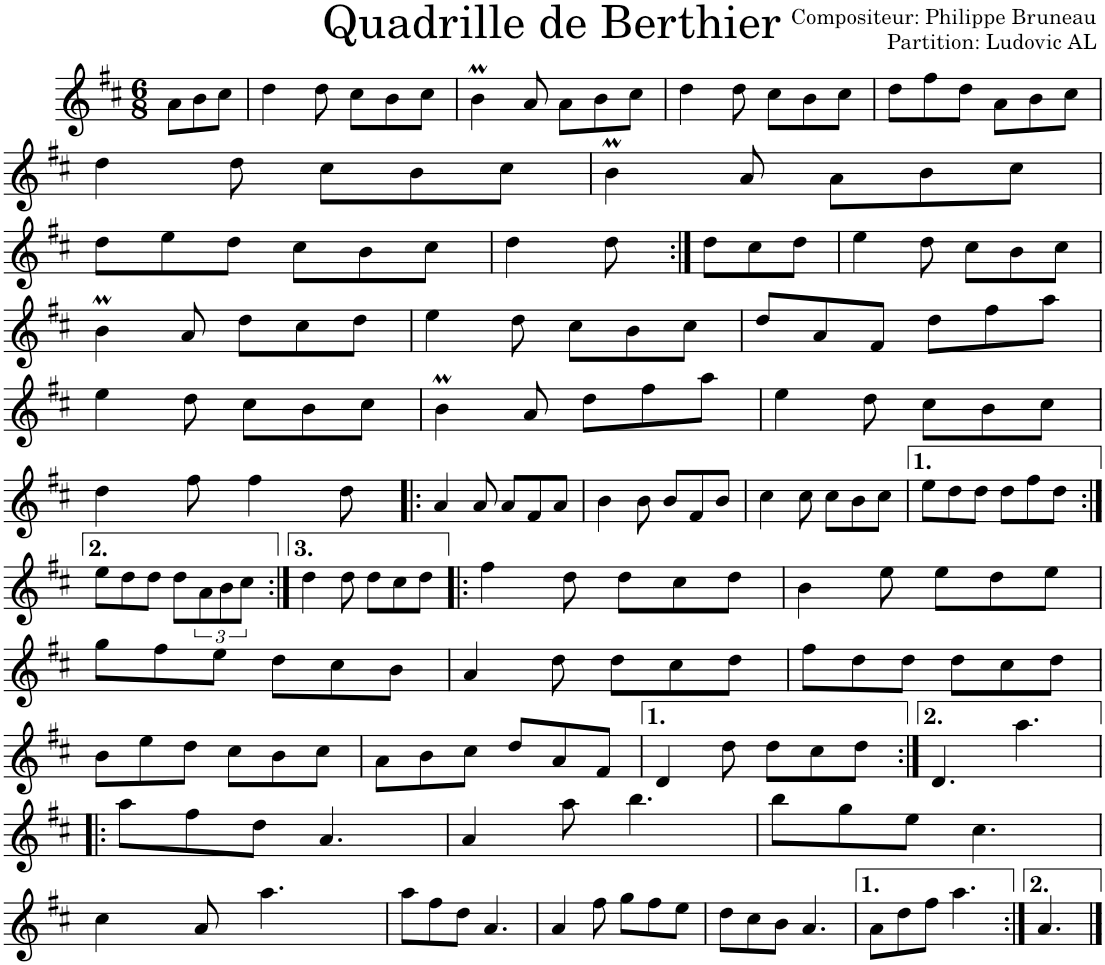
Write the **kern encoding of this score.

**kern
*part1
*staff1
*I"Violon
*I'Vln.
*clefG2
*k[f#c#]
*M6/8
=1
8a\L
8b\
8cc#\J
=2
4dd\
8dd\
8cc#\L
8b\
8cc#\J
=3
4bM\
8a/
8a\L
8b\
8cc#\J
=4
4dd\
8dd\
8cc#\L
8b\
8cc#\J
=5
8dd\L
8ff#\
8dd\J
8a\L
8b\
8cc#\J
!!LO:LB:g=z
=6
4dd\
8dd\
8cc#\L
8b\
8cc#\J
=7
4bM\
8a/
8a\L
8b\
8cc#\J
!!LO:LB:g=z
=8
8dd\L
8ee\
8dd\J
8cc#\L
8b\
8cc#\J
=9
4dd\
8dd\
=10:|!
8dd\L
8cc#\
8dd\J
=11
4ee\
8dd\
8cc#\L
8b\
8cc#\J
!!LO:LB:g=z
=12
4bM\
8a/
8dd\L
8cc#\
8dd\J
=13
4ee\
8dd\
8cc#\L
8b\
8cc#\J
=14
8dd/L
8a/
8f#/J
8dd\L
8ff#\
8aa\J
!!LO:LB:g=z
=15
4ee\
8dd\
8cc#\L
8b\
8cc#\J
=16
4bM\
8a/
8dd\L
8ff#\
8aa\J
=17
4ee\
8dd\
8cc#\L
8b\
8cc#\J
!!LO:LB:g=z
=18
4dd\
8ff#\
4ff#\
8dd\
=19!|:
4a/
8a/
8a/L
8f#/
8a/J
=20
4b\
8b\
8b/L
8f#/
8b/J
=21
4cc#\
8cc#\
8cc#\L
8b\
8cc#\J
=22
8ee\L
8dd\
8dd\J
8dd\L
8ff#\
8dd\J
!!LO:LB:g=z
=23:|!
8ee\L
8dd\
8dd\J
8dd\L
12a\
12b\
12cc#\J
=24:|!
4dd\
8dd\
8dd\L
8cc#\
8dd\J
=25!|:
4ff#\
8dd\
8dd\L
8cc#\
8dd\J
=26
4b\
8ee\
8ee\L
8dd\
8ee\J
!!LO:LB:g=z
=27
8gg\L
8ff#\
8ee\J
8dd\L
8cc#\
8b\J
=28
4a/
8dd\
8dd\L
8cc#\
8dd\J
=29
8ff#\L
8dd\
8dd\J
8dd\L
8cc#\
8dd\J
!!LO:LB:g=z
=30
8b\L
8ee\
8dd\J
8cc#\L
8b\
8cc#\J
=31
8a\L
8b\
8cc#\J
8dd/L
8a/
8f#/J
=32
4d/
8dd\
8dd\L
8cc#\
8dd\J
=33:|!
4.d/
4.aa\
!!LO:LB:g=z
=34!|:
8aa\L
8ff#\
8dd\J
4.a/
=35
4a/
8aa\
4.bb\
=36
8bb\L
8gg\
8ee\J
4.cc#\
!!LO:LB:g=z
=37
4cc#\
8a/
4.aa\
=38
8aa\L
8ff#\
8dd\J
4.a/
=39
4a/
8ff#\
8gg\L
8ff#\
8ee\J
=40
8dd\L
8cc#\
8b\J
4.a/
=41
8a\L
8dd\
8ff#\J
4.aa\
=42:|!
4.a/
==
*-
